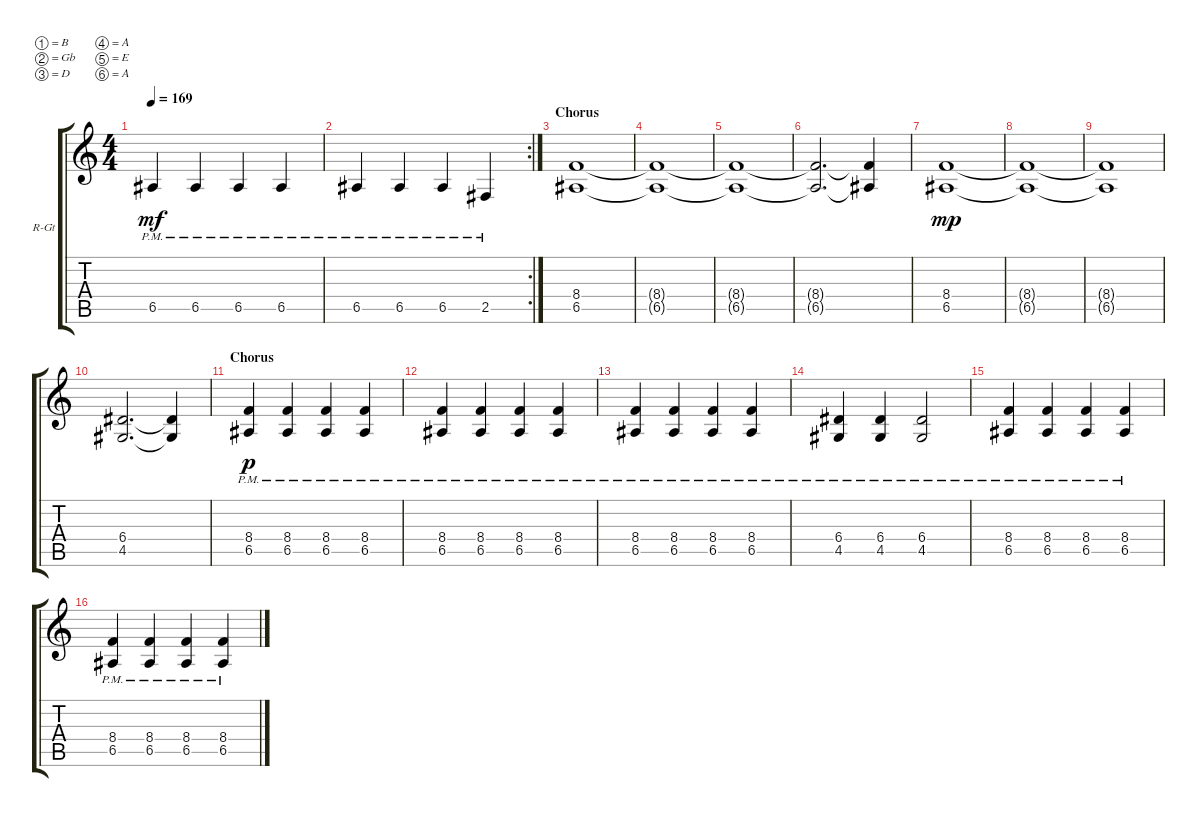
\bracketExtendMode groupsimilarinstruments
\firstSystemTrackNameOrientation horizontal
\otherSystemsTrackNameOrientation horizontal
\track ("Right Guitar" "R-Gt") {instrument distortionguitar}
\staff {score tabs}
\tuning (B3 Gb3 D3 A2 E2 A1)
\ts (4 4)
\tempo 169
\clef g2
\ks c
6.5{pm}.4{dy mf} 6.5{pm}.4 6.5{pm}.4 6.5{pm}.4 |
\rc 2
6.5{pm}.4 6.5{pm}.4 6.5{pm}.4 2.5{pm}.4 |
\section ("" "Chorus")
(8.4 6.5).1 |
(8.4{t} 6.5{t}).1 |
(8.4{t} 6.5{t}).1 |
(8.4{t} 6.5{t}).2{d} (8.4{t} 6.5{t}).4 |
(8.4 6.5).1{dy mp} |
(8.4{t} 6.5{t}).1 |
(8.4{t} 6.5{t}).1 |
(6.4 4.5).2{d} (6.4{t} 4.5{t}).4 |
\section ("" "Chorus")
(6.5{pm} 8.4{pm}).4{dy p} (6.5{pm} 8.4{pm}).4 (6.5{pm} 8.4{pm}).4 (6.5{pm} 8.4{pm}).4 |
(6.5{pm} 8.4{pm}).4 (6.5{pm} 8.4{pm}).4 (6.5{pm} 8.4{pm}).4 (6.5{pm} 8.4{pm}).4 |
(6.5{pm} 8.4{pm}).4 (6.5{pm} 8.4{pm}).4 (6.5{pm} 8.4{pm}).4 (6.5{pm} 8.4{pm}).4 |
(4.5{pm} 6.4{pm}).4 (4.5{pm} 6.4{pm}).4 (4.5{pm} 6.4{pm}).2 |
(6.5{pm} 8.4{pm}).4 (6.5{pm} 8.4{pm}).4 (6.5{pm} 8.4{pm}).4 (6.5{pm} 8.4{pm}).4 |
(6.5{pm} 8.4{pm}).4 (6.5{pm} 8.4{pm}).4 (6.5{pm} 8.4{pm}).4 (6.5{pm} 8.4{pm}).4
